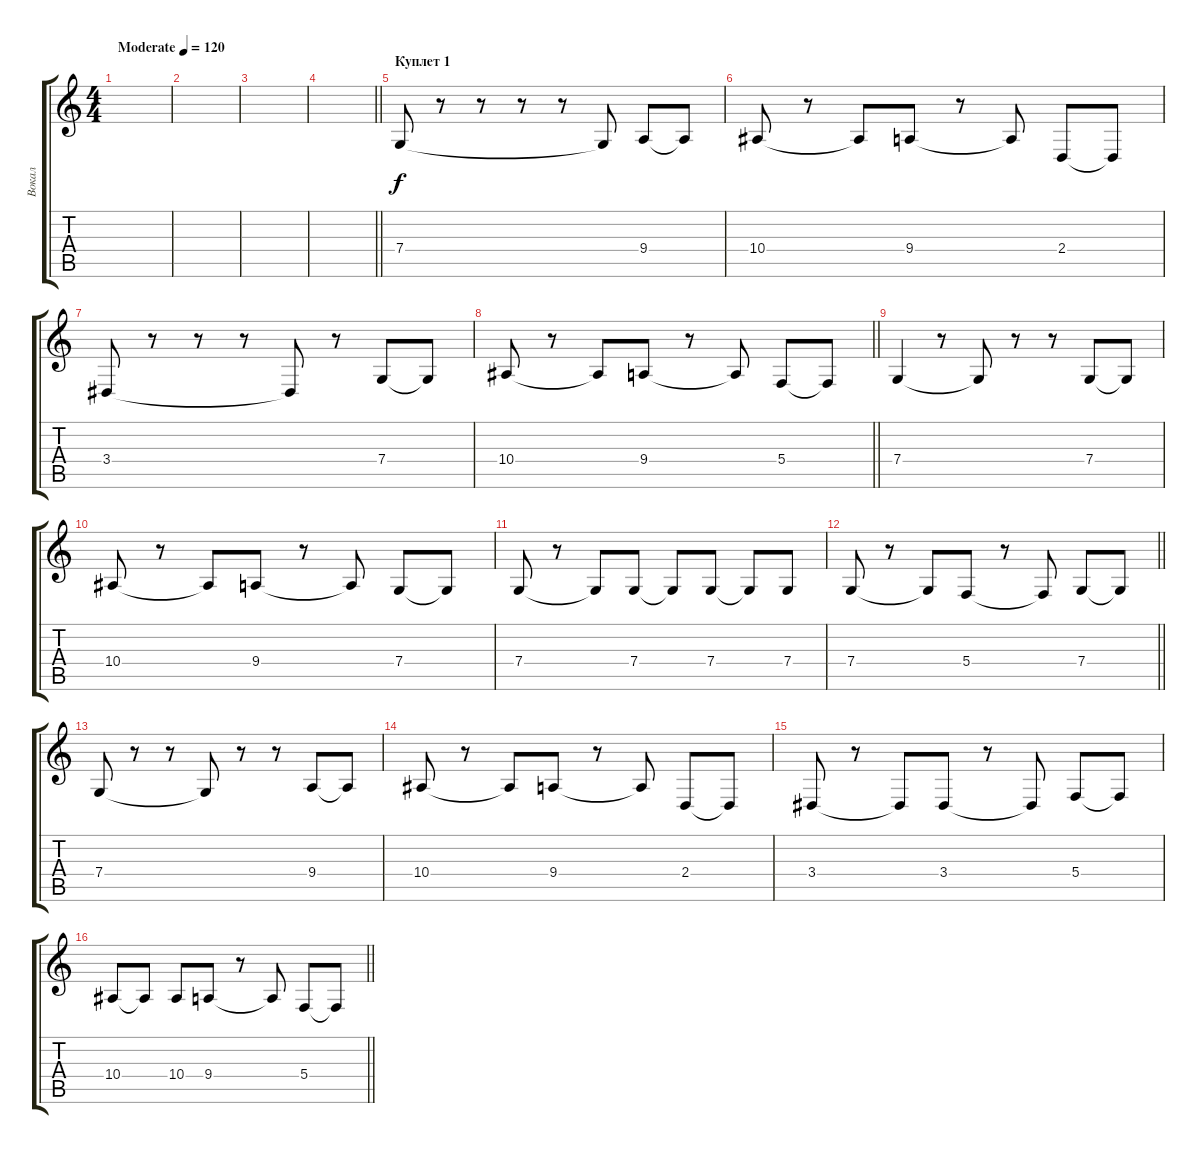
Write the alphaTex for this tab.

\track ("Вокал" "Вокал") {instrument pad4choir}
\staff {score tabs}
\tuning (D4 A3 F3 C3 G2 C2) {hide}
\ts (4 4)
\tempo (120 "Moderate")
\clef g2
\ks c
|
|
|
\barLineRight lightlight
|
\section ("" "Куплет 1")
7.4.8 r.8 r.8 r.8 r.8 7.4{t}.8 9.4.8 9.4{t}.8 |
10.4.8 r.8 10.4{t}.8 9.4.8 r.8 9.4{t}.8 2.4.8 2.4{t}.8 |
3.4.8 r.8 r.8 r.8 3.4{t}.8 r.8 7.4.8 7.4{t}.8 |
\barLineRight lightlight
10.4.8 r.8 10.4{t}.8 9.4.8 r.8 9.4{t}.8 5.4.8 5.4{t}.8 |
7.4.4 r.8 7.4{t}.8 r.8 r.8 7.4.8 7.4{t}.8 |
10.4.8 r.8 10.4{t}.8 9.4.8 r.8 9.4{t}.8 7.4.8 7.4{t}.8 |
7.4.8 r.8 7.4{t}.8 7.4.8 7.4{t}.8 7.4.8 7.4{t}.8 7.4.8 |
\barLineRight lightlight
7.4.8 r.8 7.4{t}.8 5.4.8 r.8 5.4{t}.8 7.4.8 7.4{t}.8 |
7.4.8 r.8 r.8 7.4{t}.8 r.8 r.8 9.4.8 9.4{t}.8 |
10.4.8 r.8 10.4{t}.8 9.4.8 r.8 9.4{t}.8 2.4.8 2.4{t}.8 |
3.4.8 r.8 3.4{t}.8 3.4.8 r.8 3.4{t}.8 5.4.8 5.4{t}.8 |
\barLineRight lightlight
10.4.8 10.4{t}.8 10.4.8 9.4.8 r.8 9.4{t}.8 5.4.8 5.4{t}.8
